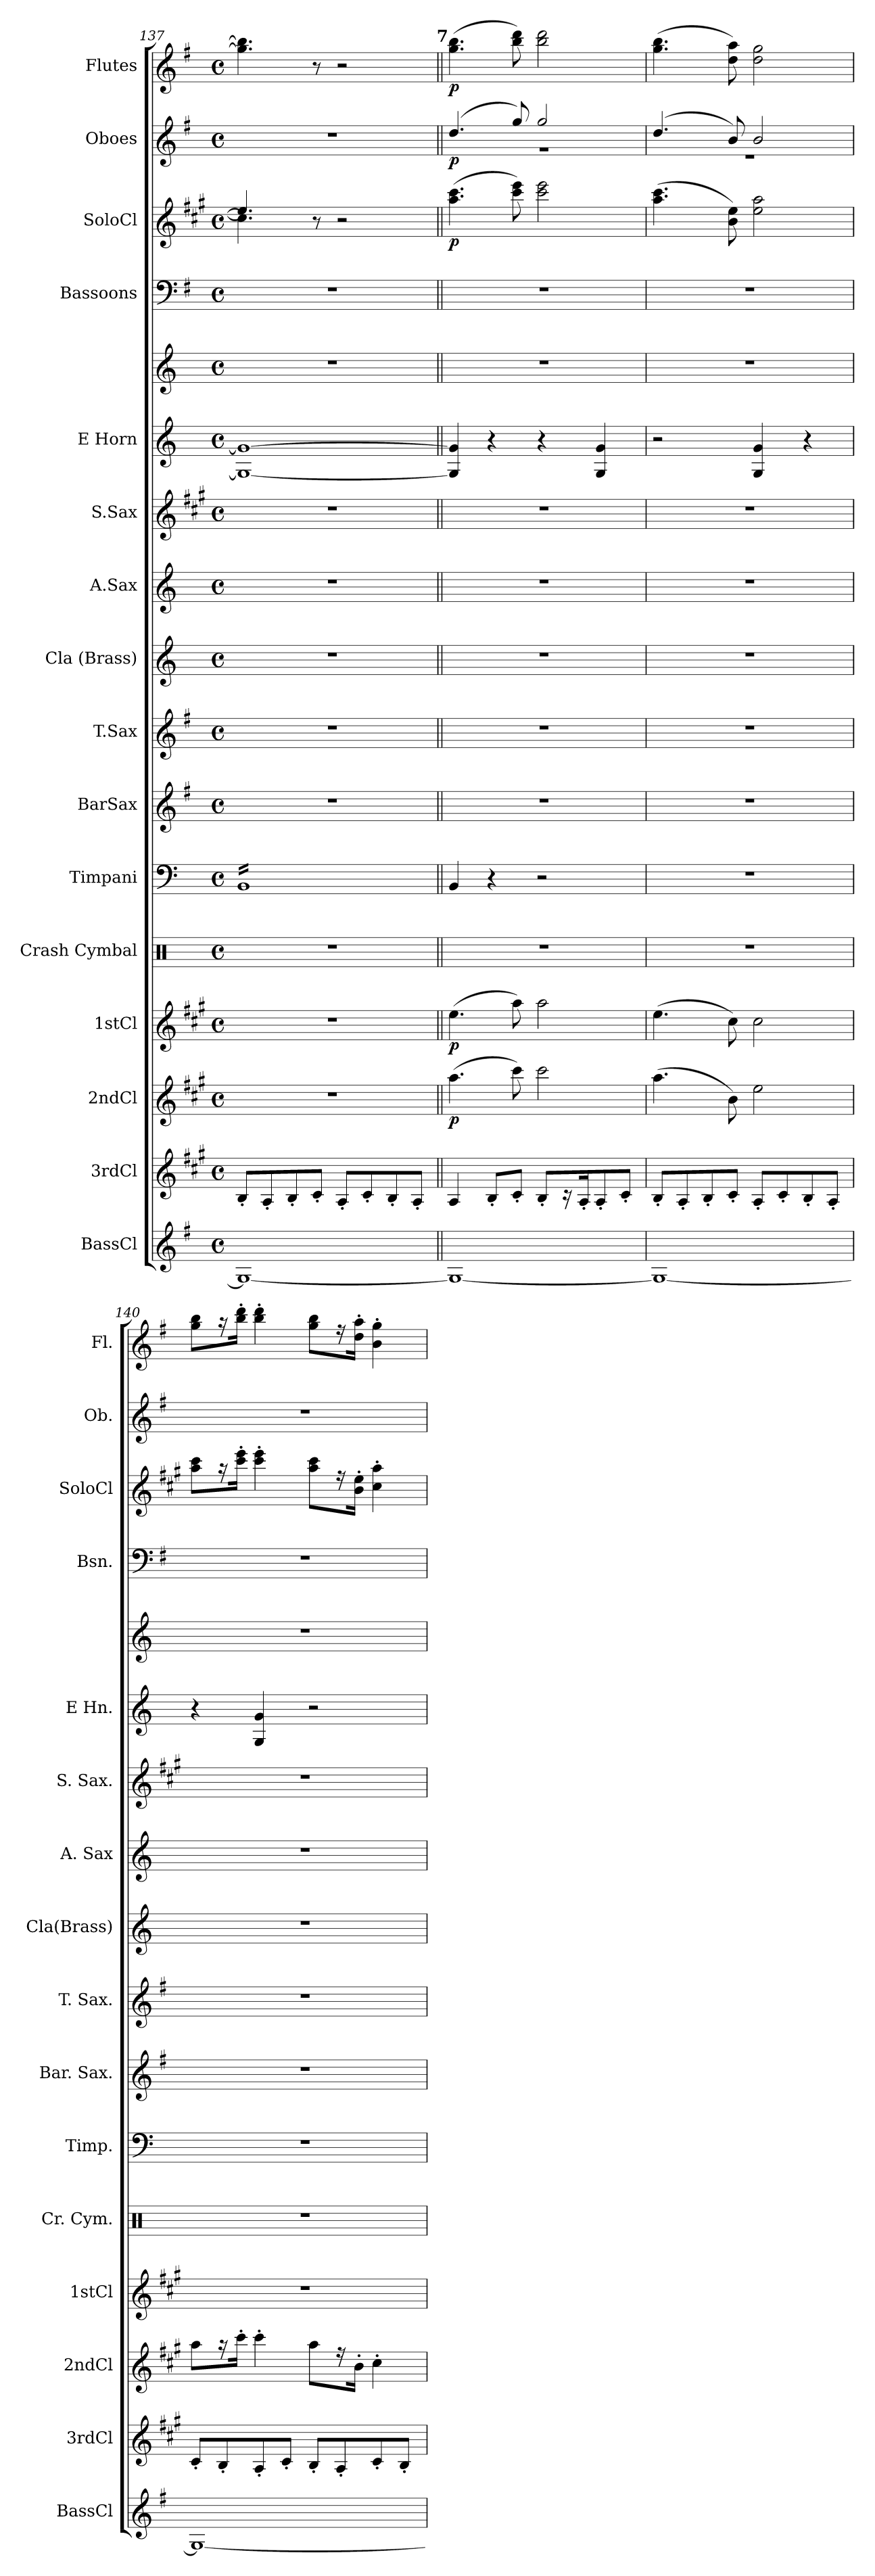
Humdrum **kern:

**kern	**kern	**kern	**dynam	**kern	**dynam	**kern	**kern	**kern	**kern	**kern	**kern	**kern	**kern	**kern	**kern	**kern	**dynam	**kern	**dynam	**kern	**dynam
*part16	*part15	*part14	*part14	*part13	*part13	*part12	*part11	*part10	*part9	*part8	*part7	*part6	*part5	*part5	*part4	*part3	*part3	*part2	*part2	*part1	*part1
*staff17	*staff16	*staff15	*staff15	*staff14	*staff14	*staff13	*staff12	*staff11	*staff10	*staff9	*staff8	*staff7	*staff6	*staff5	*staff4	*staff3	*staff3	*staff2	*staff2	*staff1	*staff1
*I"BassCl	*I"3rdCl	*I"2ndCl	*	*I"1stCl	*	*I"Crash Cymbal	*I"Timpani	*I"BarSax	*I"T.Sax	*I"Cla (Brass)	*I"A.Sax	*I"S.Sax	*I"E Horn	*	*I"Bassoons	*I"SoloCl	*	*I"Oboes	*	*I"Flutes	*
*I'BassCl	*I'3rdCl	*I'2ndCl	*	*I'1stCl	*	*I'Cr. Cym.	*I'Timp.	*I'Bar. Sax.	*I'T. Sax.	*I'Cla(Brass)	*I'A. Sax	*I'S. Sax.	*I'E Hn.	*	*I'Bsn.	*I'SoloCl	*	*I'Ob.	*	*I'Fl.	*
*clefG2	*clefG2	*clefG2	*	*clefG2	*	*clefX	*clefF4	*clefG2	*clefG2	*clefG2	*clefG2	*clefG2	*clefG2	*clefG2	*clefF4	*clefG2	*	*clefG2	*	*clefG2	*
*ITrd8c14	*ITrd1c2	*ITrd1c2	*	*ITrd1c2	*	*	*	*ITrd12c21	*ITrd8c14	*ITrd1c2	*ITrd5c9	*ITrd1c2	*ITrd5c8	*ITrd5c8	*	*ITrd1c2	*	*	*	*	*
*k[f#]	*k[f#]	*k[f#]	*	*k[f#]	*	*k[]	*k[]	*k[f#]	*k[f#]	*k[b-e-]	*k[b-e-a-]	*k[f#]	*k[f#c#g#d#]	*k[f#c#g#d#]	*k[f#]	*k[f#]	*	*k[f#]	*	*k[f#]	*
*M4/4	*M4/4	*M4/4	*	*M4/4	*	*M4/4	*M4/4	*M4/4	*M4/4	*M4/4	*M4/4	*M4/4	*M4/4	*M4/4	*M4/4	*M4/4	*	*M4/4	*	*M4/4	*
*met(c)	*met(c)	*met(c)	*	*met(c)	*	*met(c)	*met(c)	*met(c)	*met(c)	*met(c)	*met(c)	*met(c)	*met(c)	*met(c)	*met(c)	*met(c)	*	*met(c)	*	*met(c)	*
=137	=137	=137	=137	=137	=137	=137	=137	=137	=137	=137	=137	=137	=137	=137	=137	=137	=137	=137	=137	=137	=137
*	*	*	*	*	*	*	*	*	*	*	*	*	*	*	*	*^	*	*	*	*	*
*	*	*	*	*	*	*	*tremolo	*	*	*	*	*	*	*	*	*	*	*	*	*	*	*
1GG_	8A'/L	1r	.	1r	.	1r	16BBLL	1r	1r	1r	1r	1r	1BB_ 1B_	1r	1r	4.dd/]	4.b\]	.	1r	.	4.gg\] 4.bb\]	.
.	.	.	.	.	.	.	16BB	.	.	.	.	.	.	.	.	.	.	.	.	.	.	.
.	8G'/	.	.	.	.	.	16BB	.	.	.	.	.	.	.	.	.	.	.	.	.	.	.
.	.	.	.	.	.	.	16BB	.	.	.	.	.	.	.	.	.	.	.	.	.	.	.
.	8A'/	.	.	.	.	.	16BB	.	.	.	.	.	.	.	.	.	.	.	.	.	.	.
.	.	.	.	.	.	.	16BB	.	.	.	.	.	.	.	.	.	.	.	.	.	.	.
.	8B'/J	.	.	.	.	.	16BB	.	.	.	.	.	.	.	.	8r	8ryy	.	.	.	8r	.
.	.	.	.	.	.	.	16BB	.	.	.	.	.	.	.	.	.	.	.	.	.	.	.
.	8G'/L	.	.	.	.	.	16BB	.	.	.	.	.	.	.	.	2r	2ryy	.	.	.	2r	.
.	.	.	.	.	.	.	16BB	.	.	.	.	.	.	.	.	.	.	.	.	.	.	.
.	8B'/	.	.	.	.	.	16BB	.	.	.	.	.	.	.	.	.	.	.	.	.	.	.
.	.	.	.	.	.	.	16BB	.	.	.	.	.	.	.	.	.	.	.	.	.	.	.
.	8A'/	.	.	.	.	.	16BB	.	.	.	.	.	.	.	.	.	.	.	.	.	.	.
.	.	.	.	.	.	.	16BB	.	.	.	.	.	.	.	.	.	.	.	.	.	.	.
.	8G'/J	.	.	.	.	.	16BB	.	.	.	.	.	.	.	.	.	.	.	.	.	.	.
.	.	.	.	.	.	.	16BBJJ	.	.	.	.	.	.	.	.	.	.	.	.	.	.	.
*	*	*	*	*	*	*	*Xtremolo	*	*	*	*	*	*	*	*	*	*	*	*	*	*	*
*	*	*	*	*	*	*	*	*	*	*	*	*	*	*	*	*v	*v	*	*	*	*	*
!!LO:REH:place=s1:a:B:enc=none:fs=18:t=7
=138||	=138||	=138||	=138||	=138||	=138||	=138||	=138||	=138||	=138||	=138||	=138||	=138||	=138||	=138||	=138||	=138||	=138||	=138||	=138||	=138||	=138||
*	*	*	*	*	*	*	*	*	*	*	*	*	*	*	*	*	*	*^	*	*	*
!	!	!	!LO:DY:b	!	!LO:DY:b	!	!	!	!	!	!	!	!	!	!	!	!LO:DY:b	!	!	!LO:DY:b	!	!LO:DY:b
1GG_	4G/	(>4.gg\	p	(>4.dd\	p	1r	4BB/	1r	1r	1r	1r	1r	4BB/] 4B/]	1r	1r	(>4.gg\ 4.bb\	p	(>4.dd/	1r	p	(>4.gg\ 4.bb\	p
.	8A'/L	.	.	.	.	.	4r	.	.	.	.	.	4r	.	.	.	.	.	.	.	.	.
.	8B'/J	8bb\)	.	8gg\)	.	.	.	.	.	.	.	.	.	.	.	8bb\ 8ddd\)	.	8gg/)	.	.	8bb\ 8ddd\)	.
.	8A'/L	2bb\	.	2gg\	.	.	2r	.	.	.	.	.	4r	.	.	2bb\ 2ddd\	.	2gg/	.	.	2bb\ 2ddd\	.
.	16r	.	.	.	.	.	.	.	.	.	.	.	.	.	.	.	.	.	.	.	.	.
.	16G'/K	.	.	.	.	.	.	.	.	.	.	.	.	.	.	.	.	.	.	.	.	.
.	8G'/	.	.	.	.	.	.	.	.	.	.	.	4BB/ 4B/	.	.	.	.	.	.	.	.	.
.	8B'/J	.	.	.	.	.	.	.	.	.	.	.	.	.	.	.	.	.	.	.	.	.
!!LO:PB:g=z
=139	=139	=139	=139	=139	=139	=139	=139	=139	=139	=139	=139	=139	=139	=139	=139	=139	=139	=139	=139	=139	=139	=139
1GG_	8A'/L	(>4.gg\	.	(>4.dd\	.	1r	1r	1r	1r	1r	1r	1r	2r	1r	1r	(>4.gg\ 4.bb\	.	(>4.dd/	1r	.	(>4.gg\ 4.bb\	.
.	8G'/	.	.	.	.	.	.	.	.	.	.	.	.	.	.	.	.	.	.	.	.	.
.	8A'/	.	.	.	.	.	.	.	.	.	.	.	.	.	.	.	.	.	.	.	.	.
.	8B'/J	8a\)	.	8b\)	.	.	.	.	.	.	.	.	.	.	.	8a\ 8dd\)	.	8b/)	.	.	8dd\ 8aa\)	.
.	8G'/L	2dd\	.	2b\	.	.	.	.	.	.	.	.	4BB/ 4B/	.	.	2dd\ 2gg\	.	2b/	.	.	2dd\ 2gg\	.
.	8B'/	.	.	.	.	.	.	.	.	.	.	.	.	.	.	.	.	.	.	.	.	.
.	8A'/	.	.	.	.	.	.	.	.	.	.	.	4r	.	.	.	.	.	.	.	.	.
.	8G'/J	.	.	.	.	.	.	.	.	.	.	.	.	.	.	.	.	.	.	.	.	.
*	*	*	*	*	*	*	*	*	*	*	*	*	*	*	*	*	*	*v	*v	*	*	*
=140	=140	=140	=140	=140	=140	=140	=140	=140	=140	=140	=140	=140	=140	=140	=140	=140	=140	=140	=140	=140	=140
1GG_	8B'/L	8gg\L	.	1r	.	1r	1r	1r	1r	1r	1r	1r	4r	1r	1r	8gg\ 8bb\L	.	1r	.	8gg\ 8bb\L	.
.	8A'/	16raa	.	.	.	.	.	.	.	.	.	.	.	.	.	16raa	.	.	.	16raa	.
.	.	16bb'\Jk	.	.	.	.	.	.	.	.	.	.	.	.	.	16bb\' 16ddd\'Jk	.	.	.	16bb\' 16ddd\'Jk	.
.	8G'/	4bb'\	.	.	.	.	.	.	.	.	.	.	4BB/ 4B/	.	.	4bb\' 4ddd\'	.	.	.	4bb\' 4ddd\'	.
.	8B'/J	.	.	.	.	.	.	.	.	.	.	.	.	.	.	.	.	.	.	.	.
.	8A'/L	8gg\L	.	.	.	.	.	.	.	.	.	.	2r	.	.	8gg\ 8bb\L	.	.	.	8gg\ 8bb\L	.
.	8G'/	16rff	.	.	.	.	.	.	.	.	.	.	.	.	.	16rff	.	.	.	16rff	.
.	.	16a'\Jk	.	.	.	.	.	.	.	.	.	.	.	.	.	16a\' 16dd\'Jk	.	.	.	16dd\' 16aa\'Jk	.
.	8B'/	4b'\	.	.	.	.	.	.	.	.	.	.	.	.	.	4b\' 4gg\'	.	.	.	4b\' 4gg\'	.
.	8A'/J	.	.	.	.	.	.	.	.	.	.	.	.	.	.	.	.	.	.	.	.
=	=	=	=	=	=	=	=	=	=	=	=	=	=	=	=	=	=	=	=	=	=
*-	*-	*-	*-	*-	*-	*-	*-	*-	*-	*-	*-	*-	*-	*-	*-	*-	*-	*-	*-	*-	*-
